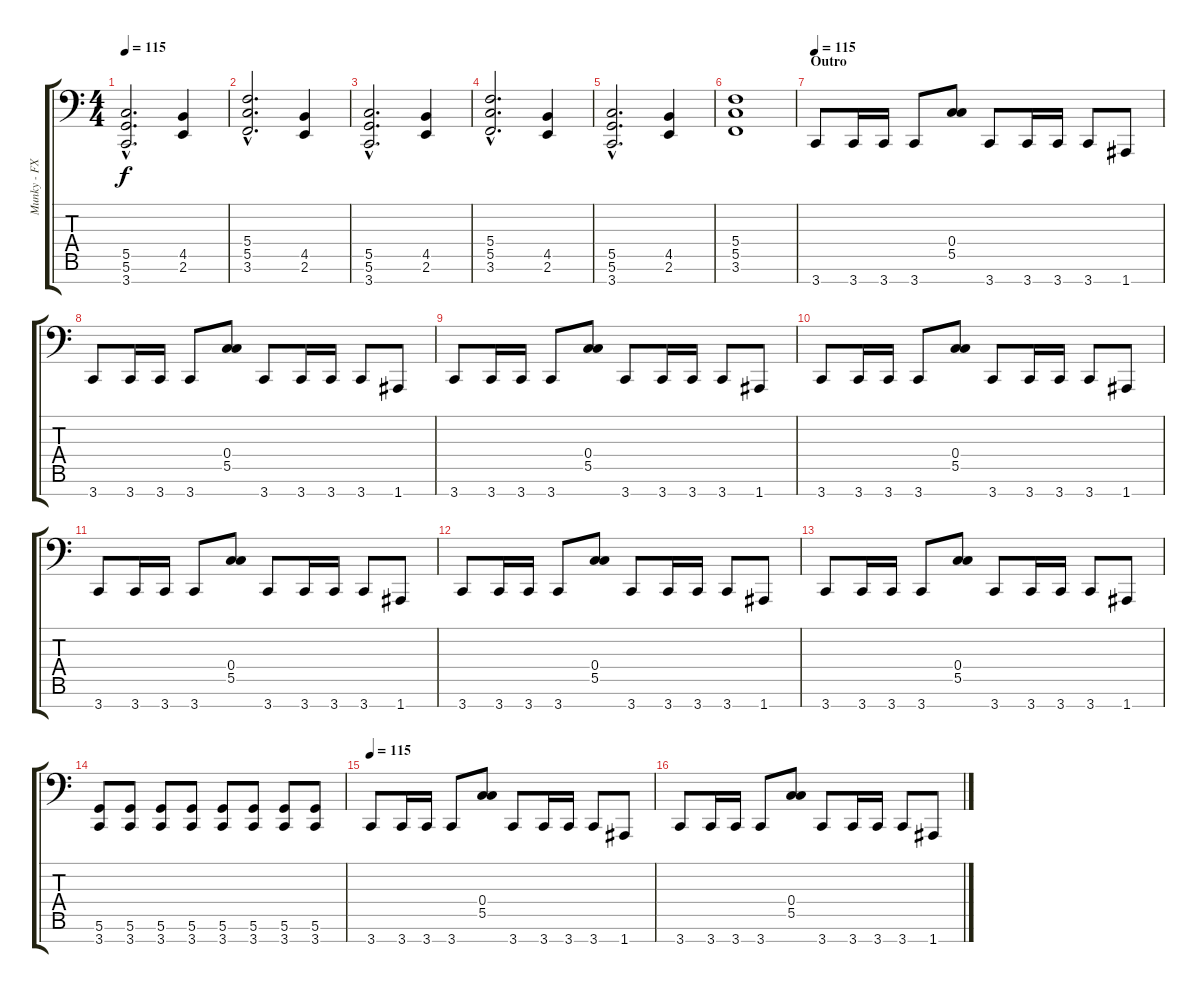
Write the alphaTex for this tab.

\track ("Munky - FX" "Munky - FX") {instrument lead2sawtooth}
\staff {score tabs}
\tuning (D4 A3 F3 C3 G2 D2 A1) {hide}
\ts (4 4)
\tempo 115
\clef f4
\ks c
(5.5{hac} 5.6{hac} 3.7{hac}).2{d dy f} (4.5 2.6).4 |
(5.4{hac} 5.5{hac} 3.6{hac}).2{d} (4.5 2.6).4 |
(5.5{hac} 5.6{hac} 3.7{hac}).2{d} (4.5 2.6).4 |
(5.4{hac} 5.5{hac} 3.6{hac}).2{d} (4.5 2.6).4 |
(5.5{hac} 5.6{hac} 3.7{hac}).2{d} (4.5 2.6).4 |
(5.4 5.5 3.6).1 |
\section ("" "Outro")
\tempo 115
3.7.8{volume 14 balance 11 instrument lead2sawtooth} 3.7.16 3.7.16 3.7.8 (0.4 5.5).8 3.7.8 3.7.16 3.7.16 3.7.8 1.7.8 |
3.7.8 3.7.16 3.7.16 3.7.8 (0.4 5.5).8 3.7.8 3.7.16 3.7.16 3.7.8 1.7.8 |
3.7.8 3.7.16 3.7.16 3.7.8 (0.4 5.5).8 3.7.8 3.7.16 3.7.16 3.7.8 1.7.8 |
3.7.8 3.7.16 3.7.16 3.7.8 (0.4 5.5).8 3.7.8 3.7.16 3.7.16 3.7.8 1.7.8 |
3.7.8 3.7.16 3.7.16 3.7.8 (0.4 5.5).8 3.7.8 3.7.16 3.7.16 3.7.8 1.7.8 |
3.7.8 3.7.16 3.7.16 3.7.8 (0.4 5.5).8 3.7.8 3.7.16 3.7.16 3.7.8 1.7.8 |
3.7.8 3.7.16 3.7.16 3.7.8 (0.4 5.5).8 3.7.8 3.7.16 3.7.16 3.7.8 1.7.8 |
(5.6 3.7).8 (5.6 3.7).8 (5.6 3.7).8 (5.6 3.7).8 (5.6 3.7).8 (5.6 3.7).8 (5.6 3.7).8 (5.6 3.7).8 |
\tempo 115
3.7.8{volume 14 balance 11 instrument lead2sawtooth} 3.7.16 3.7.16 3.7.8 (0.4 5.5).8 3.7.8 3.7.16 3.7.16 3.7.8 1.7.8 |
3.7.8 3.7.16 3.7.16 3.7.8 (0.4 5.5).8{volume 5} 3.7.8 3.7.16 3.7.16 3.7.8 1.7.8
